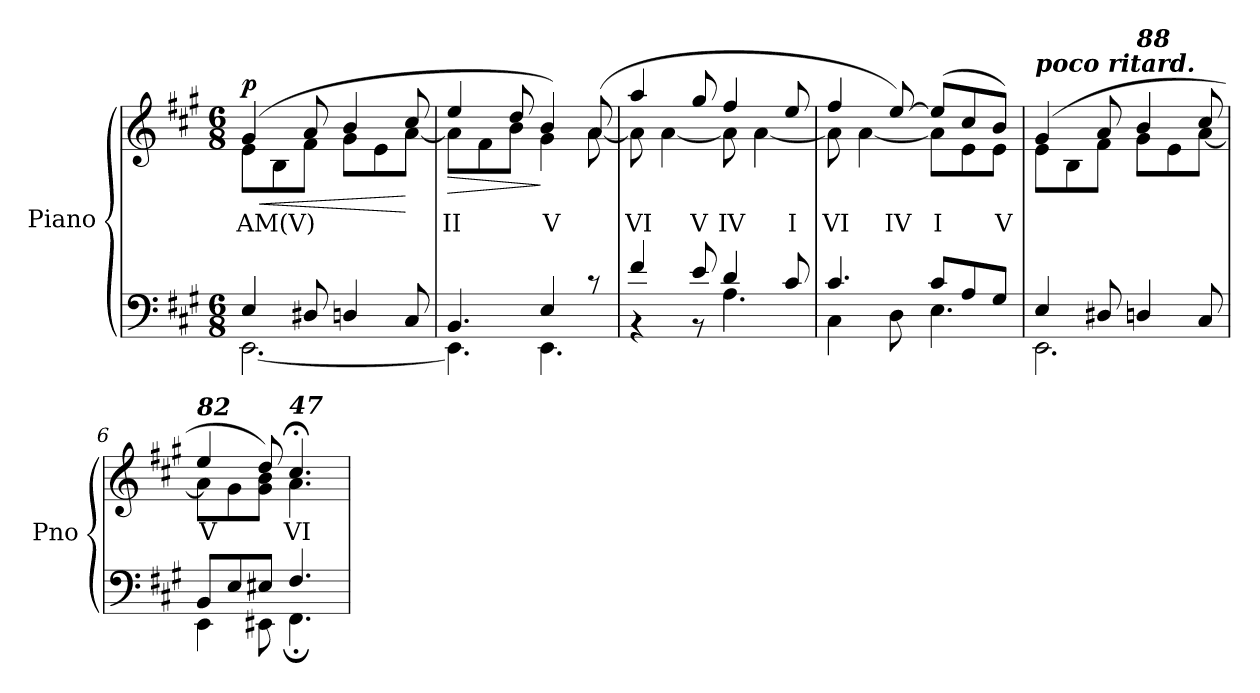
**kern	**kern	**text	**dynam
*part1	*part1	*part1	*part1
*staff2	*staff1	*staff1	*staff1/2
*I"Piano	*	*	*
*I'Pno	*	*	*
*clefF4	*clefG2	*	*
*k[f#c#g#]	*k[f#c#g#]	*	*
*M6/8	*M6/8	*	*
=1	=1	=1	=1
*^	*	*	*
!	!	!LO:TX:a:B:t=Etwas lebhaft und mit der innigsten Empfindung	!	!
!	!	!LO:TX:a:i:t=Allegro, ma non troppo	!	!
!	!	!	!LO:LY:b	!LO:HP:b
*	*	*^	*	*
!	!	!	!	!	!LO:DY:n=1:b
4E/	[2.EE\	(>4g#/	8e\L	AM(V)	< p
.	.	.	8B\	.	.
8D#X/	.	8a/	8f#\J	.	.
4Dn/	.	4b/	8g#\L	.	.
.	.	.	8e\	.	.
8C#/	.	8cc#/	[8a\J	.	[
=2	=2	=2	=2	=2	=2
!	!	!	!	!LO:LY:b	!LO:HP:b
4.BB/	4.EE\]	4ee/	8a\L]	II	>
.	.	.	8f#\	.	.
.	.	8dd/	8b\J	.	.
!	!	!	!	!LO:LY:b	!
4E/	4.EE\	4b/)	4g#\	V	]
8r	.	(>8a/	[8a\	.	.
=3	=3	=3	=3	=3	=3
!	!	!	!	!LO:LY:b	!
4f#/	4r	4aa/	8a\]	VI	.
.	.	.	[4a\	.	.
!	!	!	!	!LO:LY:b	!
8e/	8r	8gg#/	.	V	.
!	!	!	!	!LO:LY:b	!
4d/	4.A\	4ff#/	8a\]	IV	.
.	.	.	[4a\	.	.
!	!	!	!	!LO:LY:b	!
8c#/	.	8ee/	.	I	.
=4	=4	=4	=4	=4	=4
!	!	!	!	!LO:LY:b	!
4.c#/	4C#\	4ff#/	8a\]	VI	.
.	.	.	[4a\	.	.
!	!	!	!	!LO:LY:b	!
.	8D\	[8ee/)	.	IV	.
!	!	!	!	!LO:LY:b	!
8c#/L	4.E\	(>8ee/L]	8a\L]	I	.
8A/	.	8cc#/	8e\	.	.
!	!	!	!	!LO:LY:b	!
8G#/J	.	8b/J)	8e\J	V	.
!!LO:LB:g=z	!!
=5	=5	=5	=5	=5	=5
!	!	!LO:TX:a:Bi:t=poco ritard.	!	!	!
4E/	2.EE\	(>4g#/	8e\L	.	.
.	.	.	8B\	.	.
8D#X/	.	8a/	8f#\J	.	.
!	!	!LO:TX:a:Bi:t=88	!	!	!
4Dn/	.	4b/	8g#\L	.	.
.	.	.	8e\	.	.
8C#/	.	8cc#/	[8a\J	.	.
=6	=6	=6	=6	=6	=6
!	!	!LO:TX:a:Bi:t=82	!	!	!
!	!	!	!	!LO:LY:b	!
8BB/L	4EE\	4ee/	8a\L]	V	.
8E/	.	.	8g#\	.	.
8E#X/J	8EE#X\	8dd/)	8g#\ 8b\J	.	.
!	!	!LO:TX:a:Bi:t=47	!	!	!
!	!	!	!	!LO:LY:b	!
4.F#/	4.FF#;\	4.cc#;</	4.a\	VI	.
*v	*v	*	*	*	*
*	*v	*v	*	*
=	=	=	=
*-	*-	*-	*-
